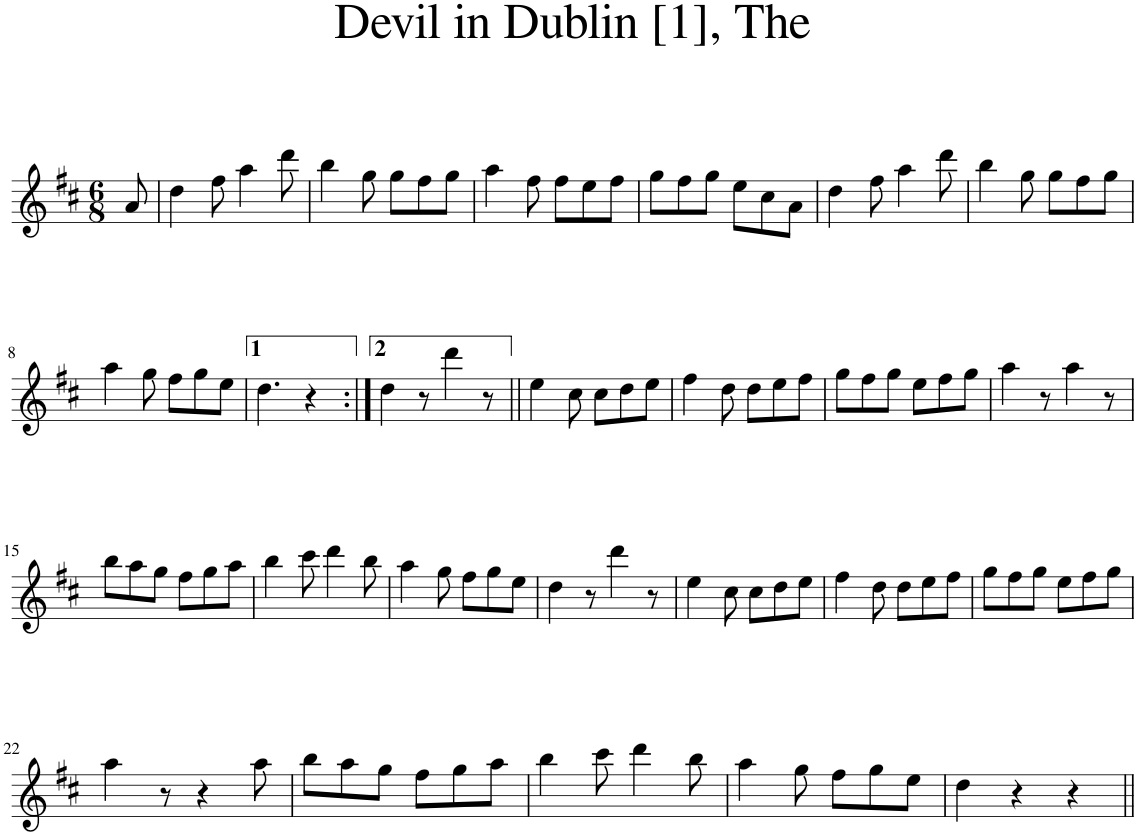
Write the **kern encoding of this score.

**kern
*part1
*staff1
*I"Piano
*I'Pno
*clefG2
*k[f#c#]
*D:
*M6/8
=1
8a/
=2
4dd\
8ff#\
4aa\
8ddd\
=3
4bb\
8gg\
8gg\L
8ff#\
8gg\J
=4
4aa\
8ff#\
8ff#\L
8ee\
8ff#\J
=5
8gg\L
8ff#\
8gg\J
8ee\L
8cc#\
8a\J
=6
4dd\
8ff#\
4aa\
8ddd\
=7
4bb\
8gg\
8gg\L
8ff#\
8gg\J
!!LO:LB:g=z
=8
4aa\
8gg\
8ff#\L
8gg\
8ee\J
=9
4.dd\
4r
=10:|!
4dd\
8r
4ddd\
8r
=11||
4ee\
8cc#\
8cc#\L
8dd\
8ee\J
=12
4ff#\
8dd\
8dd\L
8ee\
8ff#\J
=13
8gg\L
8ff#\
8gg\J
8ee\L
8ff#\
8gg\J
=14
4aa\
8r
4aa\
8r
!!LO:LB:g=z
=15
8bb\L
8aa\
8gg\J
8ff#\L
8gg\
8aa\J
=16
4bb\
8ccc#\
4ddd\
8bb\
=17
4aa\
8gg\
8ff#\L
8gg\
8ee\J
=18
4dd\
8r
4ddd\
8r
=19
4ee\
8cc#\
8cc#\L
8dd\
8ee\J
=20
4ff#\
8dd\
8dd\L
8ee\
8ff#\J
=21
8gg\L
8ff#\
8gg\J
8ee\L
8ff#\
8gg\J
!!LO:LB:g=z
=22
4aa\
8r
4r
8aa\
=23
8bb\L
8aa\
8gg\J
8ff#\L
8gg\
8aa\J
=24
4bb\
8ccc#\
4ddd\
8bb\
=25
4aa\
8gg\
8ff#\L
8gg\
8ee\J
=26
4dd\
4r
4r
=||
*-
